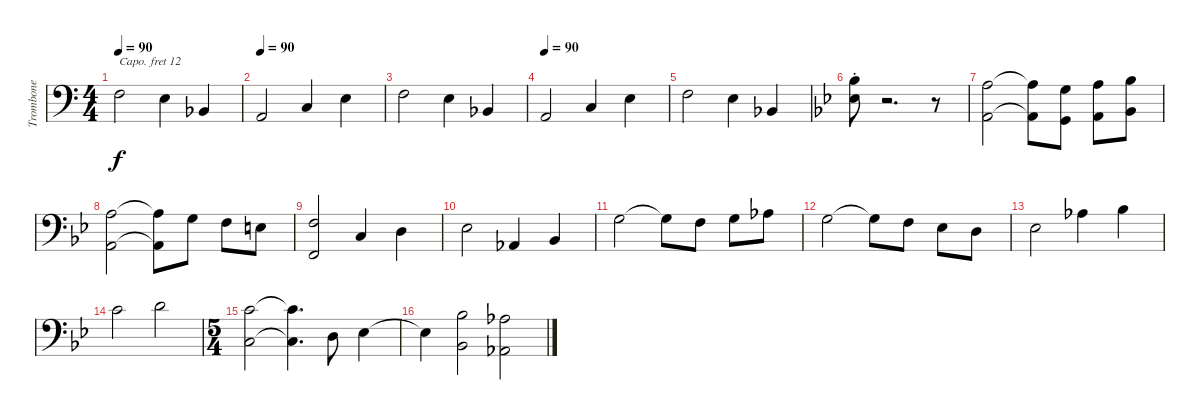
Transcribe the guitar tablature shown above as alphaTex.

\track ("Trombone" "Trombone") {instrument trombone}
\staff {score}
\capo 12
\tuning (C3 G2 D2 A1 E1 F0) {hide}
\ts (4 4)
\tempo 90
\clef f4
\ks aminor
13.5.2{dy f} 12.5.4 6.5{acc b}.4 |
\tempo 90
5.5.2 8.5.4 12.5.4 |
13.5.2 12.5.4 6.5{acc b}.4 |
\tempo 90
5.5.2 8.5.4 12.5.4 |
13.5.2 12.5.4 6.5{acc b}.4 |
\ks gminor
(8.3{st} 11.5{st}).8 r.2{d} r.8 |
(7.3 5.5).2 (7.3{t} 5.5{t}).8 (5.3 3.5).8 (7.3 5.5).8 (8.3 6.5).8 |
(2.2 0.4).2 (2.2{t} 0.4{t}).8 0.2.8 3.3.8 2.3.8 |
(3.3 1.5).2 8.5.4 10.5.4 |
11.5.2 4.5.4 6.5.4 |
0.2.2 0.2{t}.8 3.3.8 0.2.8 6.3.8 |
0.2.2 0.2{t}.8 3.3.8 1.3.8 0.3.8 |
1.3.2 1.2.4 3.2.4 |
0.1.2 2.1.2 |
\ts (5 4)
(10.3 8.5).2 (10.3{t} 8.5{t}).4{d} 10.5.8 11.5.4 |
11.5{t}.4 (8.3 6.5).2 (6.3 4.5).2
